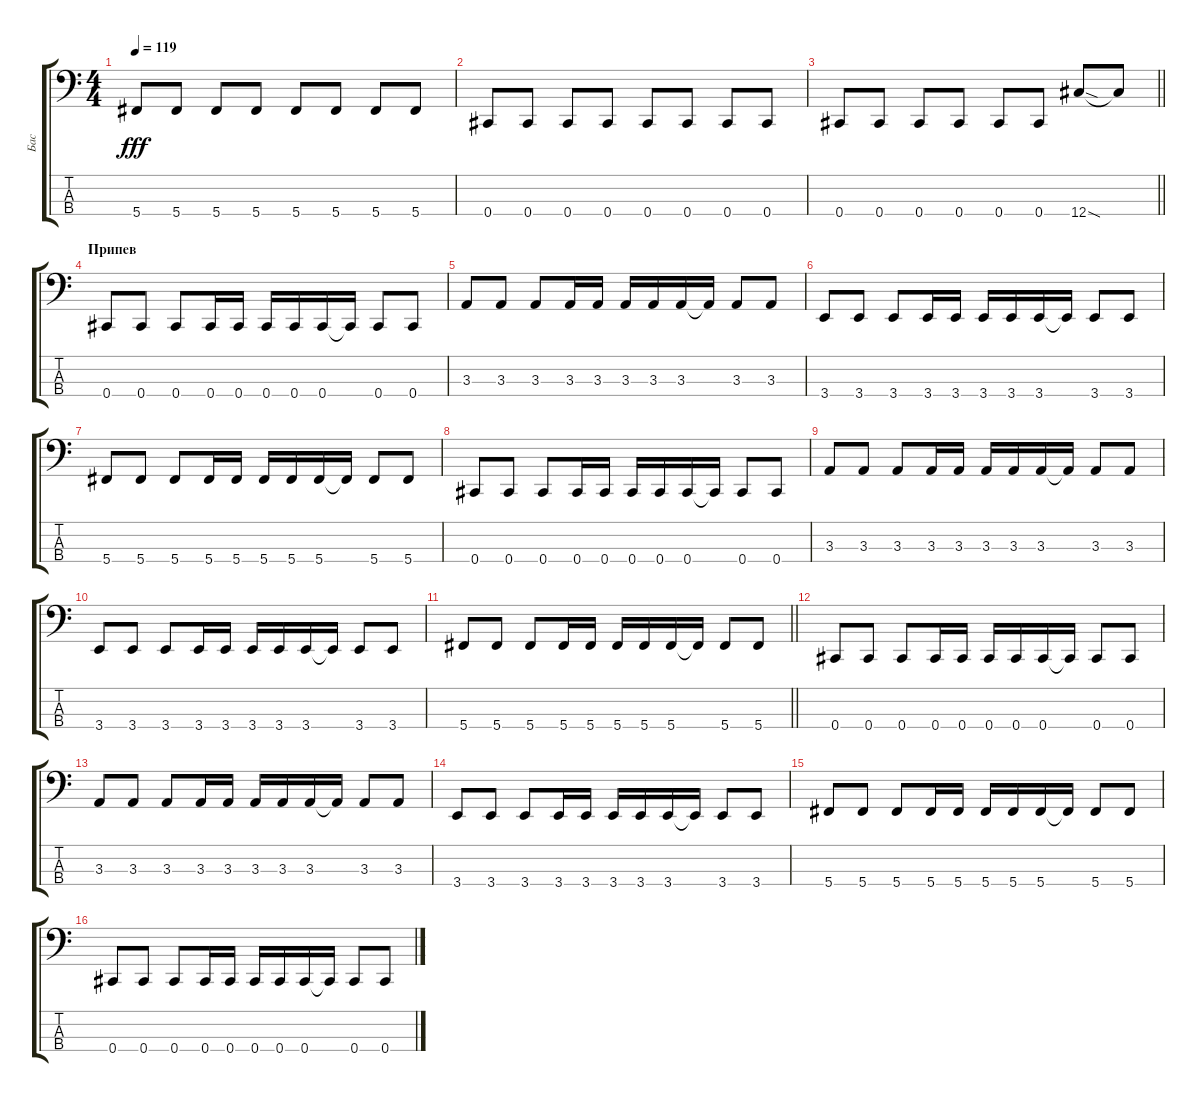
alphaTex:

\track ("Бас" "Бас") {instrument electricbasspick}
\staff {score tabs}
\tuning (E2 B1 Gb1 Db1) {hide}
\ts (4 4)
\tempo 119
\clef f4
\ks c
5.4.8{dy fff} 5.4.8 5.4.8 5.4.8 5.4.8 5.4.8 5.4.8 5.4.8 |
0.4.8 0.4.8 0.4.8 0.4.8 0.4.8 0.4.8 0.4.8 0.4.8 |
\barLineRight lightlight
0.4.8 0.4.8 0.4.8 0.4.8 0.4.8 0.4.8 12.4{sod}.8 12.4{t}.8 |
\section ("" "Припев")
0.4.8 0.4.8 0.4.8 0.4.16 0.4.16 0.4.16 0.4.16 0.4.16 0.4{t}.16 0.4.8 0.4.8 |
3.3.8 3.3.8 3.3.8 3.3.16 3.3.16 3.3.16 3.3.16 3.3.16 3.3{t}.16 3.3.8 3.3.8 |
3.4.8 3.4.8 3.4.8 3.4.16 3.4.16 3.4.16 3.4.16 3.4.16 3.4{t}.16 3.4.8 3.4.8 |
5.4.8 5.4.8 5.4.8 5.4.16 5.4.16 5.4.16 5.4.16 5.4.16 5.4{t}.16 5.4.8 5.4.8 |
0.4.8 0.4.8 0.4.8 0.4.16 0.4.16 0.4.16 0.4.16 0.4.16 0.4{t}.16 0.4.8 0.4.8 |
3.3.8 3.3.8 3.3.8 3.3.16 3.3.16 3.3.16 3.3.16 3.3.16 3.3{t}.16 3.3.8 3.3.8 |
3.4.8 3.4.8 3.4.8 3.4.16 3.4.16 3.4.16 3.4.16 3.4.16 3.4{t}.16 3.4.8 3.4.8 |
\barLineRight lightlight
5.4.8 5.4.8 5.4.8 5.4.16 5.4.16 5.4.16 5.4.16 5.4.16 5.4{t}.16 5.4.8 5.4.8 |
0.4.8 0.4.8 0.4.8 0.4.16 0.4.16 0.4.16 0.4.16 0.4.16 0.4{t}.16 0.4.8 0.4.8 |
3.3.8 3.3.8 3.3.8 3.3.16 3.3.16 3.3.16 3.3.16 3.3.16 3.3{t}.16 3.3.8 3.3.8 |
3.4.8 3.4.8 3.4.8 3.4.16 3.4.16 3.4.16 3.4.16 3.4.16 3.4{t}.16 3.4.8 3.4.8 |
5.4.8 5.4.8 5.4.8 5.4.16 5.4.16 5.4.16 5.4.16 5.4.16 5.4{t}.16 5.4.8 5.4.8 |
0.4.8 0.4.8 0.4.8 0.4.16 0.4.16 0.4.16 0.4.16 0.4.16 0.4{t}.16 0.4.8 0.4.8
